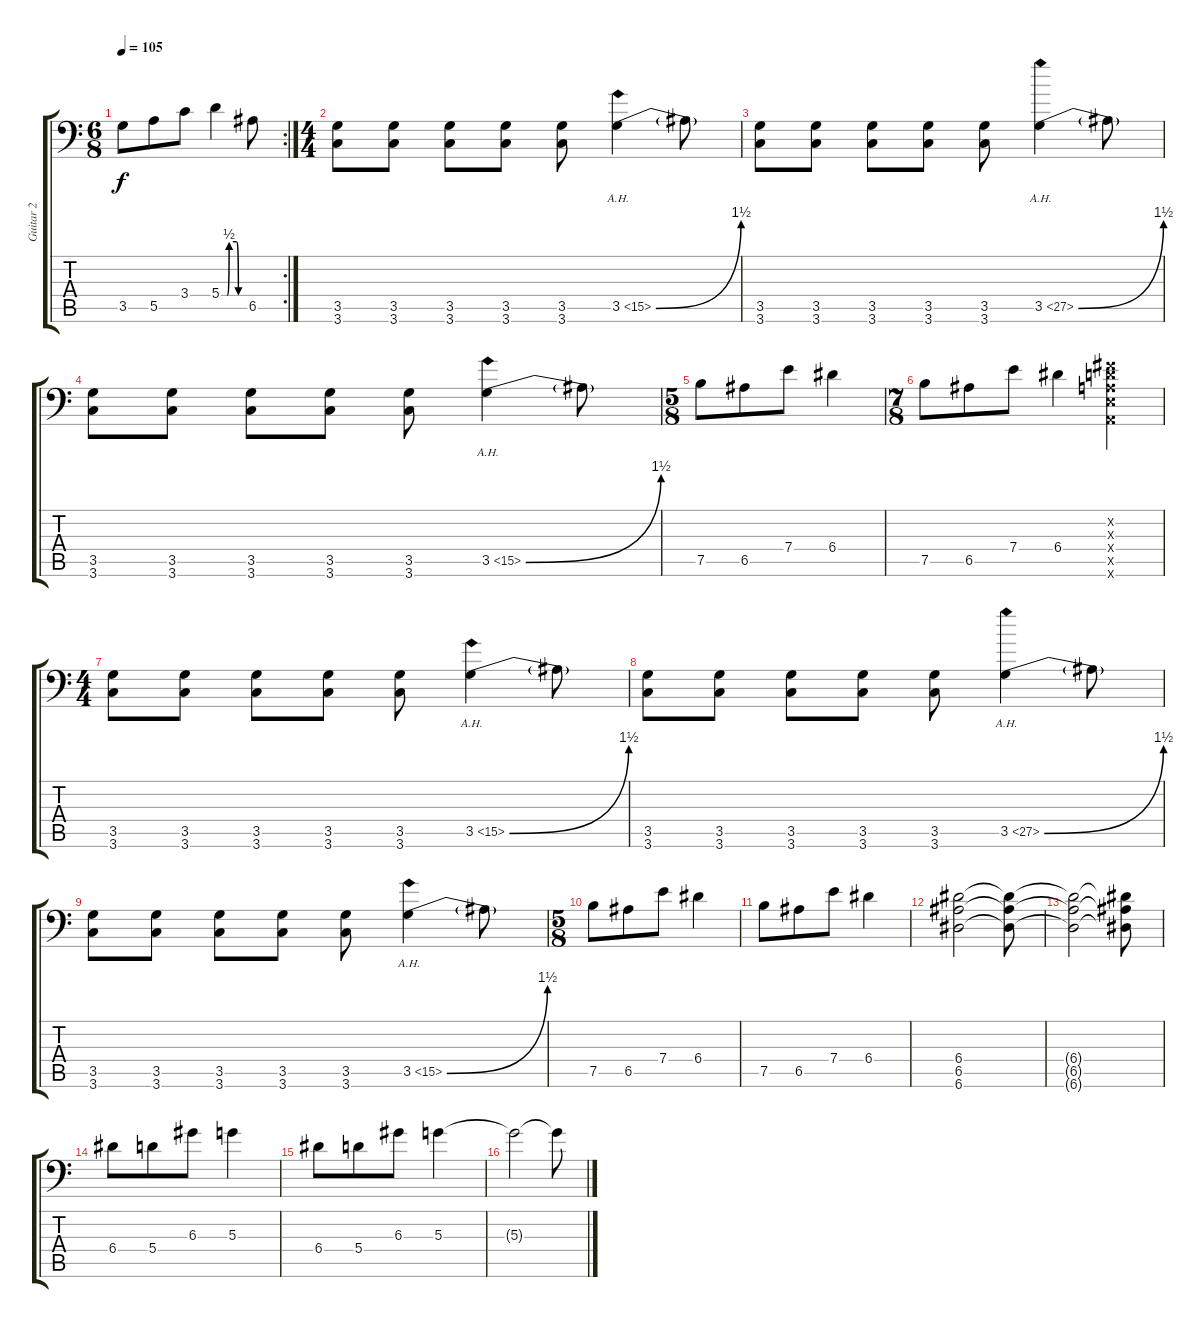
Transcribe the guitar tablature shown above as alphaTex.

\track ("Guitar 2" "Guitar 2") {instrument overdrivenguitar}
\staff {score tabs}
\tuning (B3 Gb3 D3 A2 E2 A1) {hide}
\rc 2
\ts (6 8)
\tempo 105
\clef f4
\ks c
3.5.8{dy f} 5.5.8 3.4.8 5.4{be (custom 0 0 15 0 20 2 39 2 44 0 60 0)}.4 6.5.8 |
\ts (4 4)
(3.5 3.6).8 (3.5 3.6).8 (3.5 3.6).8 (3.5 3.6).8 (3.5 3.6).8 3.5{be (bend 0 0 60 6) ah 12}.4 3.5{t}.8 |
(3.5 3.6).8 (3.5 3.6).8 (3.5 3.6).8 (3.5 3.6).8 (3.5 3.6).8 3.5{be (bend 0 0 60 6) ah 24}.4 3.5{t}.8 |
(3.5 3.6).8 (3.5 3.6).8 (3.5 3.6).8 (3.5 3.6).8 (3.5 3.6).8 3.5{be (bend 0 0 60 6) ah 12}.4 3.5{t}.8 |
\ts (5 8)
7.5.8 6.5.8 7.4.8 6.4.4 |
\ts (7 8)
7.5.8 6.5.8 7.4.8 6.4.4 (0.2{x} 0.3{x} 0.4{x} 0.5{x} 0.6{x}).4 |
\ts (4 4)
(3.5 3.6).8 (3.5 3.6).8 (3.5 3.6).8 (3.5 3.6).8 (3.5 3.6).8 3.5{be (bend 0 0 60 6) ah 12}.4 3.5{t}.8 |
(3.5 3.6).8 (3.5 3.6).8 (3.5 3.6).8 (3.5 3.6).8 (3.5 3.6).8 3.5{be (bend 0 0 60 6) ah 24}.4 3.5{t}.8 |
(3.5 3.6).8 (3.5 3.6).8 (3.5 3.6).8 (3.5 3.6).8 (3.5 3.6).8 3.5{be (bend 0 0 60 6) ah 12}.4 3.5{t}.8 |
\ts (5 8)
7.5.8 6.5.8 7.4.8 6.4.4 |
7.5.8 6.5.8 7.4.8 6.4.4 |
(6.4 6.5 6.6).2 (6.4{t} 6.5{t} 6.6{t}).8 |
(6.4{t} 6.5{t} 6.6{t}).2 (6.4{t} 6.5{t} 6.6{t}).8 |
6.4.8 5.4.8 6.3.8 5.3.4 |
6.4.8 5.4.8 6.3.8 5.3.4 |
5.3{t}.2 5.3{t}.8
